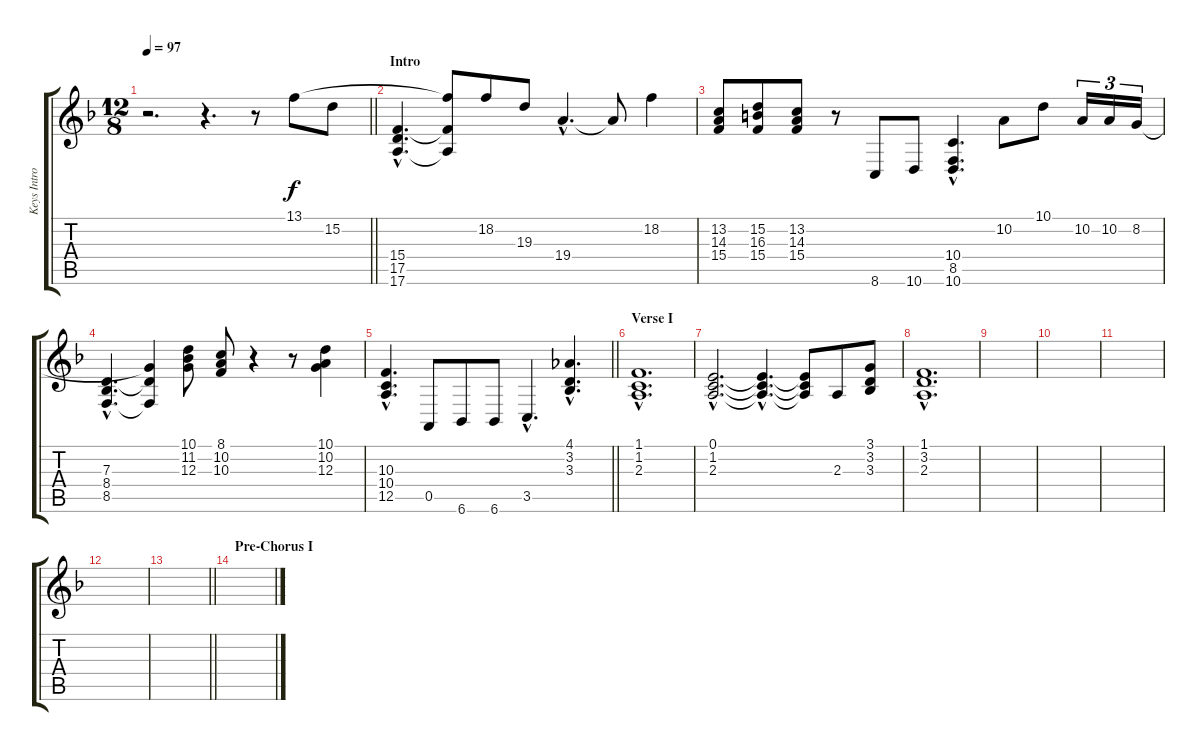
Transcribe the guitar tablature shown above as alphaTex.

\track ("Keys Intro" "Keys Intro") {instrument acousticgrandpiano}
\staff {score tabs}
\tuning (E4 B3 G3 D3 A2 E2) {hide}
\ts (12 8)
\tempo 97
\clef g2
\barLineRight lightlight
\ks f
r.2{d dy f instrument acousticgrandpiano} r.4{d} r.8 13.1.8 15.2.8 |
\section ("" "Intro")
(15.4{hac} 17.5{hac} 17.6{hac}).4{d} (13.1{t} 15.4{t} 17.6{t}).8 18.2.8 19.3.8 19.4{hac}.4{d} 19.4{t}.8 18.2.4 |
(13.2 14.3 15.4).8 (15.2 16.3 15.4).8 (13.2 14.3 15.4).8 r.8 8.6.8 10.6.8 (10.4{hac} 8.5{hac} 10.6{hac}).4{d} 10.2.8 10.1.8 10.2.16{tu (3 2)} 10.2.16{tu (3 2)} 8.2.16{tu (3 2)} |
(7.3{hac} 8.4{hac} 8.5{hac}).4{d} (8.2{t} 7.3{t} 8.5{t}).4 (10.1 11.2 12.3).8 (8.1 10.2 10.3).8 r.4 r.8 (10.1 10.2 12.3).4 |
\barLineRight lightlight
(10.3{hac} 10.4{hac} 12.5{hac}).4{d} 0.5.8 6.6.8 6.6.8 3.5{hac}.4{d} (4.1{hac} 3.2{hac} 3.3{hac}).4{d} |
\section ("" "Verse I")
(1.1{hac} 1.2{hac} 2.3{hac}).1{d} |
(0.1{hac} 1.2{hac} 2.3{hac}).2{d} (0.1{hac t} 1.2{hac t} 2.3{hac t}).4{d} (0.1{t} 1.2{t} 2.3{t}).8 2.3.8 (3.1 3.2 3.3).8 |
(1.1{hac} 3.2{hac} 2.3{hac}).1{d} |
|
|
|
|
\barLineRight lightlight
|
\section ("" "Pre-Chorus I")
